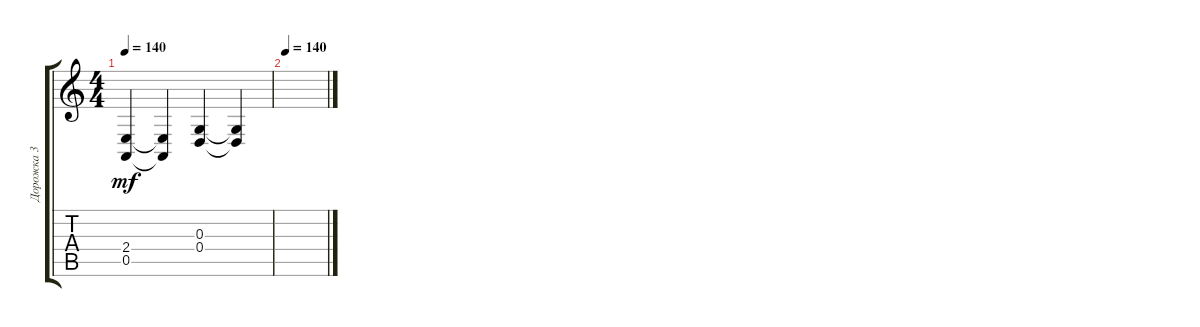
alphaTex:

\track ("Дорожка 3" "Дорожка 3") {instrument lead1square}
\staff {score tabs}
\tuning (E4 B3 G3 D3 A2 E2) {hide}
\ts (4 4)
\tempo 140
\clef g2
\ks c
(2.4 0.5).4{dy mf} (2.4{t} 0.5{t}).4 (0.3 0.4).4 (0.3{t} 0.4{t}).4 |
\tempo 140
